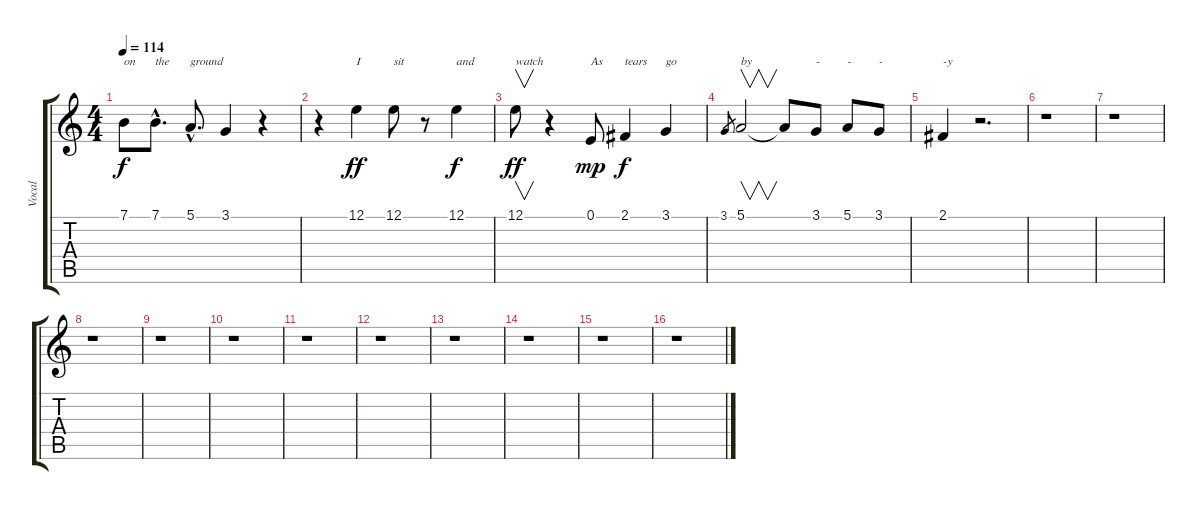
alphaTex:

\track ("Vocal" "Vocal") {instrument oboe}
\staff {score tabs}
\tuning (E4 B3 G3 D3 A2 E2) {hide}
\ts (4 4)
\tempo 114
\clef g2
\ks c
7.1.8{txt "on" dy f} 7.1{hac}.8{d txt "the"} 5.1{hac}.8{d txt "ground"} 3.1.4 r.4 |
r.4 12.1.4{txt "I" dy ff} 12.1.8{txt "sit"} r.8 12.1.4{txt "and" dy f} |
12.1.8{v txt "watch" dy ff} r.4 0.1.8{txt "As" dy mp} 2.1.4{txt "tears" dy f} 3.1.4{txt "go"} |
3.1.8{gr} 5.1.2{v txt "by"} 5.1{t}.8 3.1.8{txt "-"} 5.1.8{txt "-"} 3.1.8{txt "-"} |
2.1.4{txt "-y"} r.2{d} |
r.1 |
r.1 |
r.1 |
r.1 |
r.1 |
r.1 |
r.1 |
r.1 |
r.1 |
r.1 |
r.1
